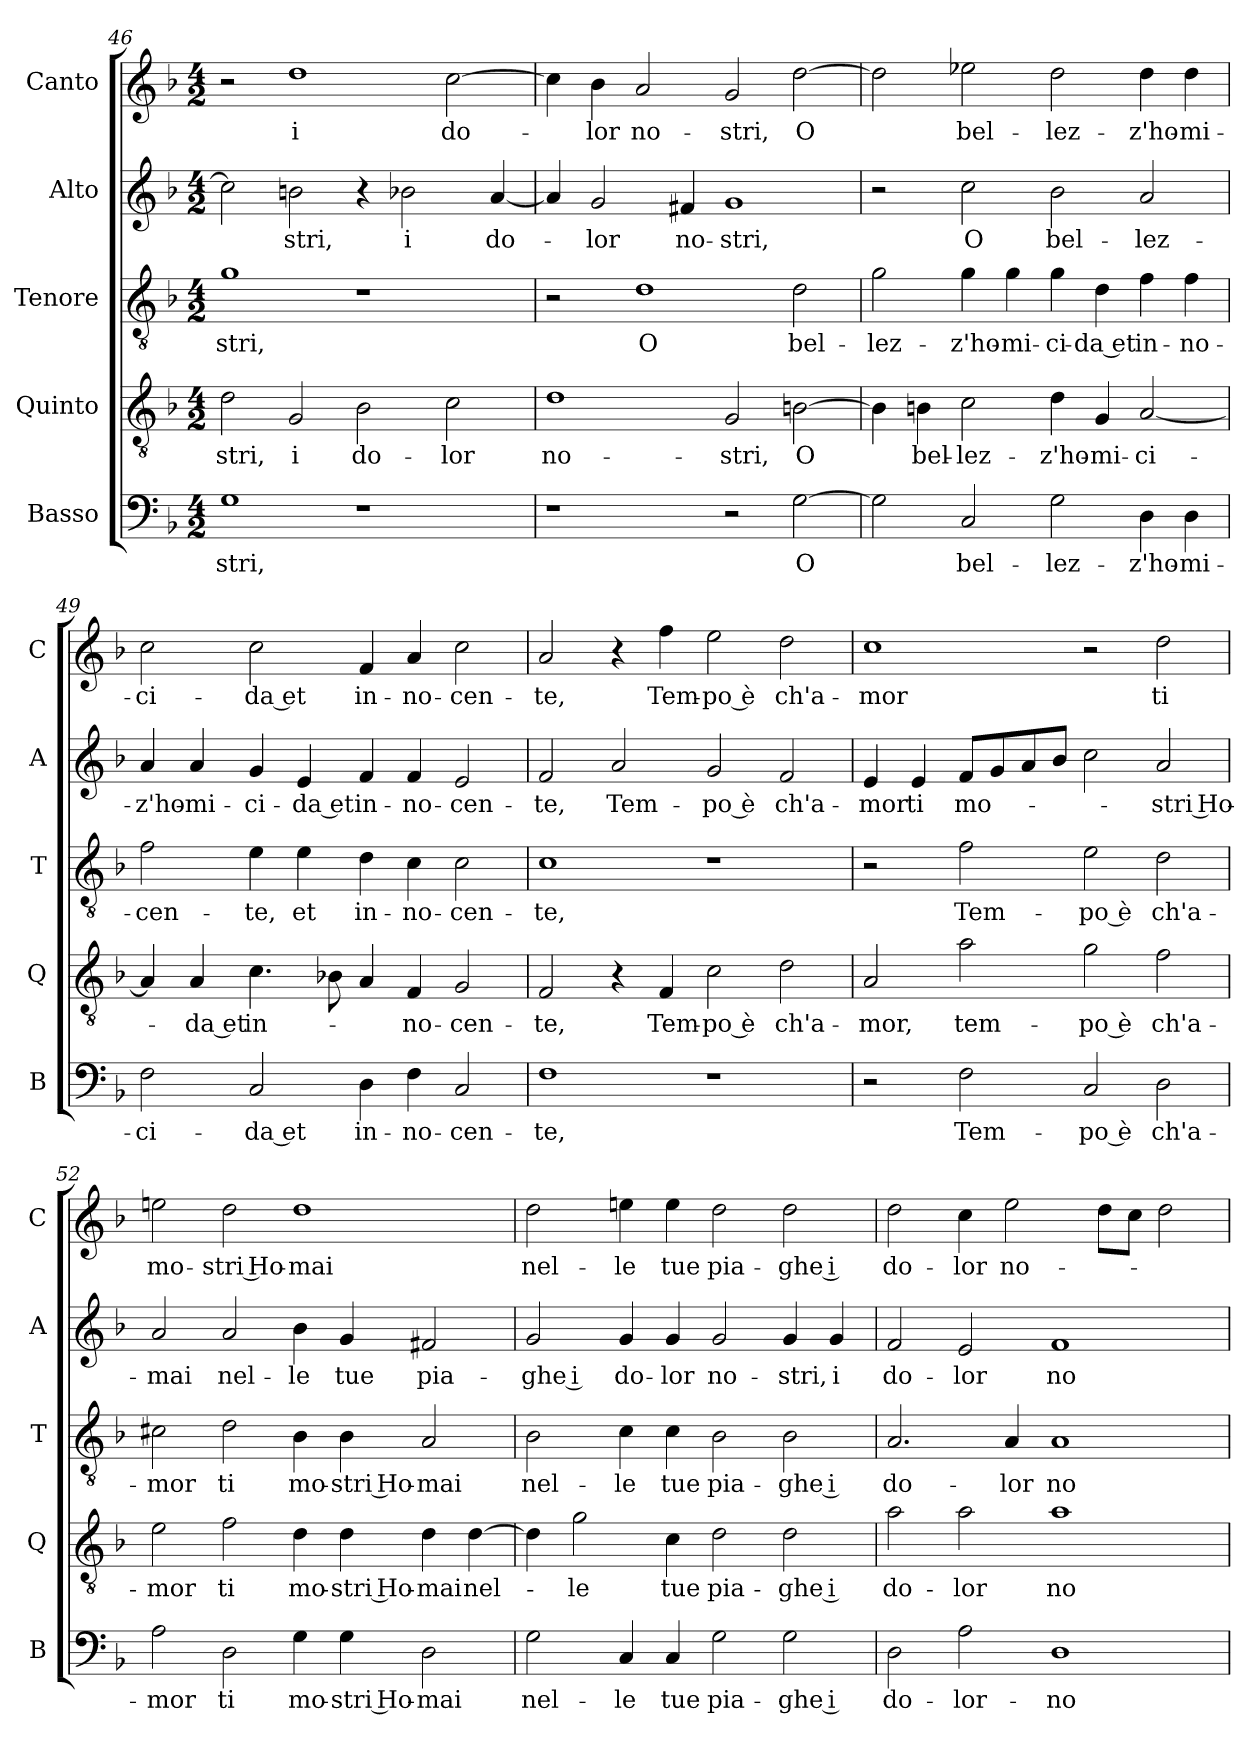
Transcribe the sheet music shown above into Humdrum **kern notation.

**kern	**text	**kern	**text	**kern	**text	**kern	**text	**kern	**text
*part5	*part5	*part4	*part4	*part3	*part3	*part2	*part2	*part1	*part1
*staff5	*staff5	*staff4	*staff4	*staff3	*staff3	*staff2	*staff2	*staff1	*staff1
*I"Basso	*	*I"Quinto	*	*I"Tenore	*	*I"Alto	*	*I"Canto	*
*I'B	*	*I'Q	*	*I'T	*	*I'A	*	*I'C	*
*clefF4	*	*clefGv2	*	*clefGv2	*	*clefG2	*	*clefG2	*
*k[b-]	*	*k[b-]	*	*k[b-]	*	*k[b-]	*	*k[b-]	*
*M4/2	*	*M4/2	*	*M4/2	*	*M4/2	*	*M4/2	*
=46	=46	=46	=46	=46	=46	=46	=46	=46	=46
1G	-stri,	2d	-stri,	1g	-stri,	2cc]	.	2r	.
.	.	2G	i	.	.	2bn	-stri,	1dd	i
1r	.	2B-	do-	1r	.	4r	.	.	.
.	.	.	.	.	.	2b-X	i	.	.
.	.	2c	-lor	.	.	.	.	[2cc	do-
.	.	.	.	.	.	[4a	do-	.	.
=47	=47	=47	=47	=47	=47	=47	=47	=47	=47
1r	.	1d	no-	2r	.	4a]	.	4cc]	.
.	.	.	.	.	.	2g	-lor	4b-	-lor
.	.	.	.	1d	O	.	.	2a	no-
.	.	.	.	.	.	4f#X	no-	.	.
2r	.	2G	-stri,	.	.	1g	-stri,	2g	-stri,
[2G	O	[2Bn	O	2d	bel-	.	.	[2dd	O
=48	=48	=48	=48	=48	=48	=48	=48	=48	=48
2G]	.	4B]	.	2g	-lez-	2r	.	2dd]	.
.	.	4Bn	bel-	.	.	.	.	.	.
2C	bel-	2c	-lez-	4g	-z'ho-	2cc	O	2ee-X	bel-
.	.	.	.	4g	-mi-	.	.	.	.
2G	-lez-	4d	-z'ho-	4g	-ci-	2b-	bel-	2dd	-lez-
.	.	4G	-mi-	4d	-da et	.	.	.	.
4D	-z'ho-	[2A	-ci-	4f	in-	2a	-lez-	4dd	-z'ho-
4D	-mi-	.	.	4f	-no-	.	.	4dd	-mi-
=49	=49	=49	=49	=49	=49	=49	=49	=49	=49
2F	-ci-	4A]	.	2f	-cen-	4a	-z'ho-	2cc	-ci-
.	.	4A	-da et	.	.	4a	-mi-	.	.
2C	-da et	4.c	in-	4e	-te,	4g	-ci-	2cc	-da et
.	.	.	.	4e	et	4e	-da et	.	.
.	.	8B-X	.	.	.	.	.	.	.
4D	in-	4A	.	4d	in-	4f	in-	4f	in-
4F	-no-	4F	-no-	4c	-no-	4f	-no-	4a	-no-
2C	-cen-	2G	-cen-	2c	-cen-	2e	-cen-	2cc	-cen-
=50	=50	=50	=50	=50	=50	=50	=50	=50	=50
1F	-te,	2F	-te,	1c	-te,	2f	-te,	2a	-te,
.	.	4r	.	.	.	2a	Tem-	4r	.
.	.	4F	Tem-	.	.	.	.	4ff	Tem-
1r	.	2c	-po è	1r	.	2g	-po è	2ee	-po è
.	.	2d	ch'a-	.	.	2f	ch'a-	2dd	ch'a-
=51	=51	=51	=51	=51	=51	=51	=51	=51	=51
2r	.	2A	-mor,	2r	.	4e	-mor	1cc	-mor
.	.	.	.	.	.	4e	ti	.	.
2F	Tem-	2a	tem-	2f	Tem-	8fL	mo-	.	.
.	.	.	.	.	.	8g	.	.	.
.	.	.	.	.	.	8a	.	.	.
.	.	.	.	.	.	8b-J	.	.	.
2C	-po è	2g	-po è	2e	-po è	2cc	.	2r	.
2D	ch'a-	2f	ch'a-	2d	ch'a-	2a	-stri Ho-	2dd	ti
=52	=52	=52	=52	=52	=52	=52	=52	=52	=52
2A	-mor	2e	-mor	2c#X	-mor	2a	-mai	2een	mo-
2D	ti	2f	ti	2d	ti	2a	nel-	2dd	-stri Ho-
4G	mo-	4d	mo-	4B-	mo-	4b-	-le	1dd	-mai
4G	-stri Ho-	4d	-stri Ho-	4B-	-stri Ho-	4g	tue	.	.
2D	-mai	4d	-mai	2A	-mai	2f#X	pia-	.	.
.	.	[4d	nel-	.	.	.	.	.	.
=53	=53	=53	=53	=53	=53	=53	=53	=53	=53
2G	nel-	4d]	.	2B-	nel-	2g	-ghe i	2dd	nel-
.	.	2g	-le	.	.	.	.	.	.
4C	-le	.	.	4c	-le	4g	do-	4een	-le
4C	tue	4c	tue	4c	tue	4g	-lor	4ee	tue
2G	pia-	2d	pia-	2B-	pia-	2g	no-	2dd	pia-
2G	-ghe i	2d	-ghe i	2B-	-ghe i	4g	-stri,	2dd	-ghe i
.	.	.	.	.	.	4g	i	.	.
=54	=54	=54	=54	=54	=54	=54	=54	=54	=54
2D	do-	2a	do-	2.A	do-	2f	do-	2dd	do-
2A	-lor-	2a	-lor	.	.	2e	-lor	4cc	-lor
.	.	.	.	4A	-lor	.	.	2ee	no-
1D	-no-	1a	no-	1A	no-	1f	no-	.	.
.	.	.	.	.	.	.	.	8ddL	.
.	.	.	.	.	.	.	.	8ccJ	.
.	.	.	.	.	.	.	.	2dd	.
=	=	=	=	=	=	=	=	=	=
*-	*-	*-	*-	*-	*-	*-	*-	*-	*-
